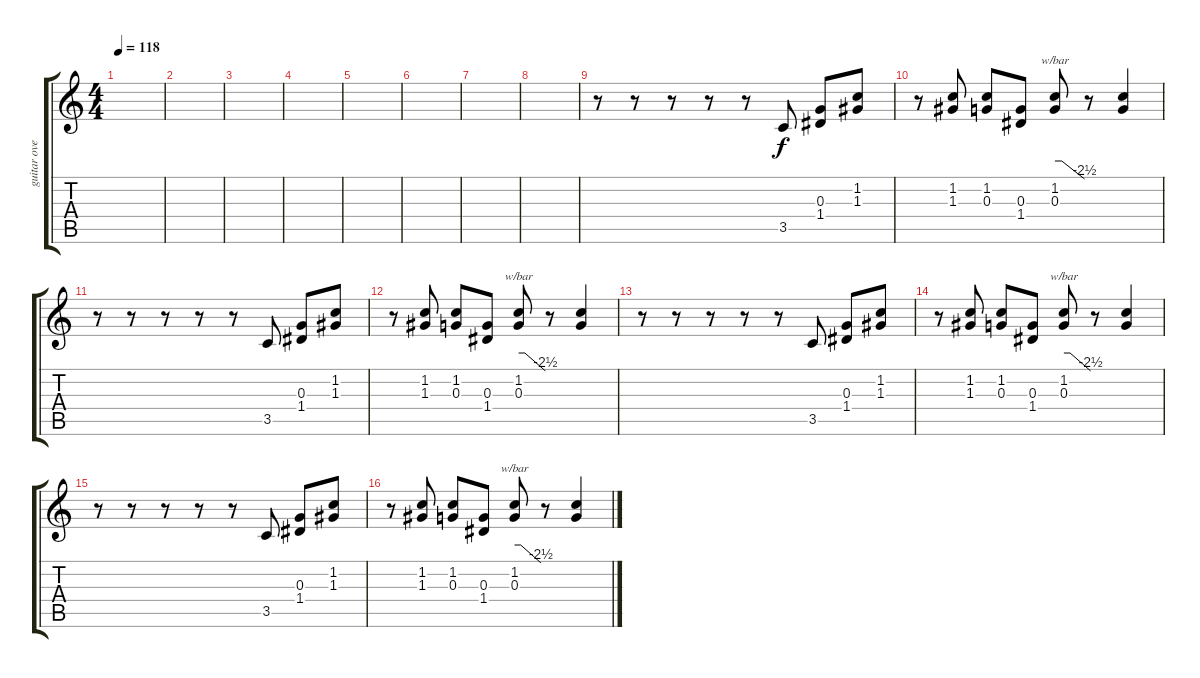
\track ("guitar overdrive" "guitar ove") {instrument overdrivenguitar}
\staff {score tabs}
\tuning (E4 B3 G3 D3 A2 E2) {hide}
\ts (4 4)
\tempo 118
\clef g2
\ks c
|
|
|
|
|
|
|
|
r.8 r.8 r.8 r.8 r.8 3.5.8 (0.3 1.4).8 (1.2 1.3).8 |
r.8 (1.2 1.3).8 (1.2 0.3).8 (0.3 1.4).8 (1.2 0.3).8{tbe (custom default 0 0 14 0 60 -10)} r.8 (1.2{t} 0.3{t}).4 |
r.8 r.8 r.8 r.8 r.8 3.5.8 (0.3 1.4).8 (1.2 1.3).8 |
r.8 (1.2 1.3).8 (1.2 0.3).8 (0.3 1.4).8 (1.2 0.3).8{tbe (custom default 0 0 14 0 60 -10)} r.8 (1.2{t} 0.3{t}).4 |
r.8 r.8 r.8 r.8 r.8 3.5.8 (0.3 1.4).8 (1.2 1.3).8 |
r.8 (1.2 1.3).8 (1.2 0.3).8 (0.3 1.4).8 (1.2 0.3).8{tbe (custom default 0 0 14 0 60 -10)} r.8 (1.2{t} 0.3{t}).4 |
r.8 r.8 r.8 r.8 r.8 3.5.8 (0.3 1.4).8 (1.2 1.3).8 |
r.8 (1.2 1.3).8 (1.2 0.3).8 (0.3 1.4).8 (1.2 0.3).8{tbe (custom default 0 0 14 0 60 -10)} r.8 (1.2{t} 0.3{t}).4
